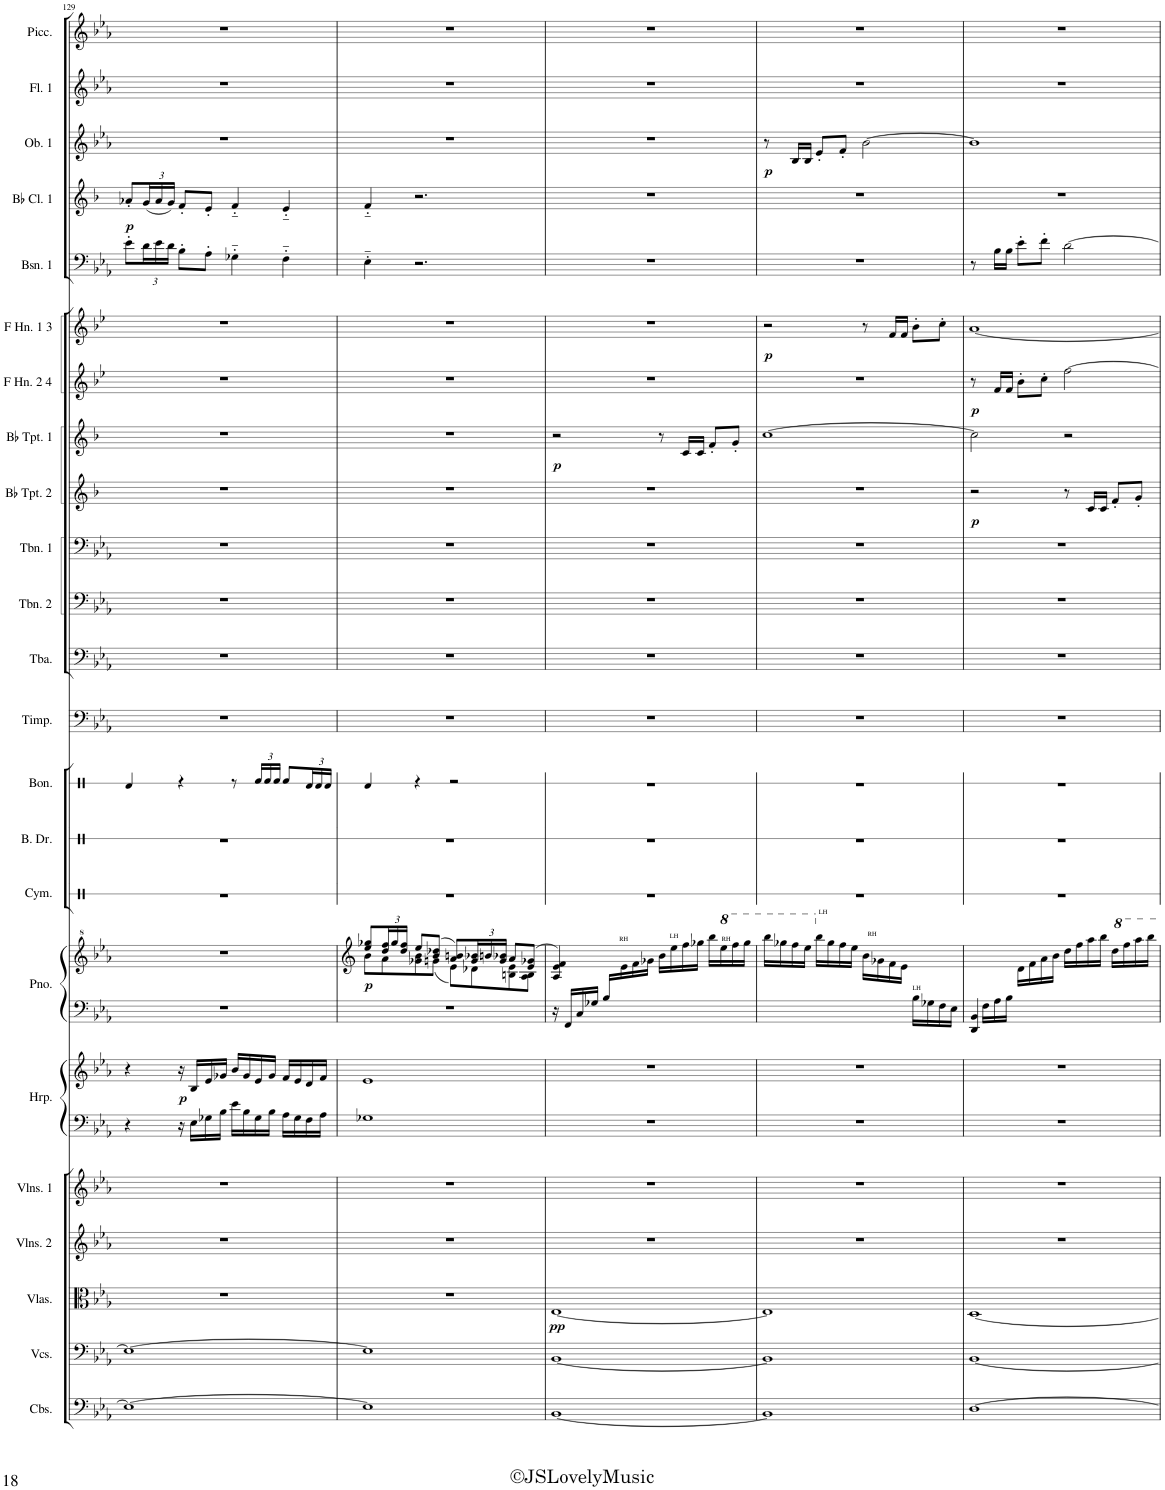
**kern	**kern	**kern	**dynam	**kern	**kern	**kern	**kern	**dynam	**kern	**kern	**dynam	**kern	**kern	**kern	**kern	**kern	**kern	**kern	**kern	**dynam	**kern	**dynam	**kern	**dynam	**kern	**dynam	**kern	**kern	**dynam	**kern	**dynam	**kern	**kern
*part23	*part22	*part21	*part21	*part20	*part19	*part18	*part18	*part18	*part17	*part17	*part17	*part16	*part15	*part14	*part13	*part12	*part11	*part10	*part9	*part9	*part8	*part8	*part7	*part7	*part6	*part6	*part5	*part4	*part4	*part3	*part3	*part2	*part1
*staff25	*staff24	*staff23	*staff23	*staff22	*staff21	*staff20	*staff19	*staff19/20	*staff18	*staff17	*staff17/18	*staff16	*staff15	*staff14	*staff13	*staff12	*staff11	*staff10	*staff9	*staff9	*staff8	*staff8	*staff7	*staff7	*staff6	*staff6	*staff5	*staff4	*staff4	*staff3	*staff3	*staff2	*staff1
*I"Contrabasses	*I"Violoncellos	*I"Violas	*	*I"Violins 2	*I"Violins 1	*I"Harp	*	*	*I"Piano	*	*	*I"Cymbal	*I"Bass Drum	*I"Snare Drum	*I"Timpani	*I"Tuba	*I"Trombone 2	*I"Trombone 1	*I"Bb Trumpet 2	*	*I"Bb Trumpet 1	*	*I"F Horn 2 &amp; 4	*	*I"F Horn 1 &amp; 3	*	*I"Bassoon 1	*I"Bb Clarinet 1	*	*I"Oboe 1	*	*I"Flute 1	*I"Piccolo
*I'Cbs.	*I'Vcs.	*I'Vlas.	*	*I'Vlns. 2	*I'Vlns. 1	*I'Hrp.	*	*	*I'Pno.	*	*	*I'Cym.	*I'B. Dr.	*I'Sn. Dr.	*I'Timp.	*I'Tba.	*I'Tbn. 2	*I'Tbn. 1	*I'Bb Tpt. 2	*	*I'Bb Tpt. 1	*	*I'F Hn. 2 4	*	*I'F Hn. 1 3	*	*I'Bsn. 1	*I'Bb Cl. 1	*	*I'Ob. 1	*	*I'Fl. 1	*I'Picc.
!!LO:PB:g=z
*clefF4	*clefF4	*clefC3	*	*clefG2	*clefG2	*clefF4	*clefG2	*	*clefF4	*clefG^2	*	*clefX	*clefX	*clefX	*clefF4	*clefF4	*clefF4	*clefF4	*clefG2	*	*clefG2	*	*clefG2	*	*clefG2	*	*clefF4	*clefG2	*	*clefG2	*	*clefG2	*clefG2
*Trd7c12	*	*	*	*	*	*	*	*	*	*	*	*	*	*	*	*	*	*	*Trd1c2	*	*Trd1c2	*	*Trd4c7	*	*Trd4c7	*	*	*Trd1c2	*	*	*	*	*Trd-7c-12
*k[b-e-a-]	*k[b-e-a-]	*k[b-e-a-]	*	*k[b-e-a-]	*k[b-e-a-]	*k[b-e-a-]	*k[b-e-a-]	*	*k[b-e-a-]	*k[b-e-a-]	*	*k[]	*k[]	*k[]	*k[b-e-a-]	*k[b-e-a-]	*k[b-e-a-]	*k[b-e-a-]	*k[b-]	*	*k[b-]	*	*k[b-e-]	*	*k[b-e-]	*	*k[b-e-a-]	*k[b-]	*	*k[b-e-a-]	*	*k[b-e-a-]	*k[b-e-a-]
*M4/4	*M4/4	*M4/4	*	*M4/4	*M4/4	*M4/4	*M4/4	*	*M4/4	*M4/4	*	*M4/4	*M4/4	*M4/4	*M4/4	*M4/4	*M4/4	*M4/4	*M4/4	*	*M4/4	*	*M4/4	*	*M4/4	*	*M4/4	*M4/4	*	*M4/4	*	*M4/4	*M4/4
=129	=129	=129	=129	=129	=129	=129	=129	=129	=129	=129	=129	=129	=129	=129	=129	=129	=129	=129	=129	=129	=129	=129	=129	=129	=129	=129	=129	=129	=129	=129	=129	=129	=129
!	!	!	!	!	!	!	!	!	!	!	!	!	!	!	!	!	!	!	!	!	!	!	!	!	!	!	!	!	!LO:DY:b	!	!	!	!
1E-_	1E-_	1r	.	1r	1r	4r	4r	.	1r	1r	.	1r	1r	4Rd/	1r	1r	1r	1r	1r	.	1r	.	1r	.	1r	.	8e-'\L	8a-X'/L	p	1r	.	1r	1r
*	*	*	*	*	*	*	*	*	*	*	*	*	*	*	*	*	*	*	*	*	*	*	*	*	*	*	*Xbrackettup	*Xbrackettup	*	*	*	*	*
.	.	.	.	.	.	.	.	.	.	.	.	.	.	.	.	.	.	.	.	.	.	.	.	.	.	.	24d\L	(24g/L	.	.	.	.	.
.	.	.	.	.	.	.	.	.	.	.	.	.	.	.	.	.	.	.	.	.	.	.	.	.	.	.	24e-\	24a-/	.	.	.	.	.
.	.	.	.	.	.	.	.	.	.	.	.	.	.	.	.	.	.	.	.	.	.	.	.	.	.	.	24d\JJ	24g/JJ)	.	.	.	.	.
!	!	!	!	!	!	!	!	!LO:DY:b	!	!	!	!	!	!	!	!	!	!	!	!	!	!	!	!	!	!	!	!	!	!	!	!	!
.	.	.	.	.	.	16r	16r	p	.	.	.	.	.	4r	.	.	.	.	.	.	.	.	.	.	.	.	8B-'\L	8f'/L	.	.	.	.	.
.	.	.	.	.	.	16E-\LL	16B-/LL	.	.	.	.	.	.	.	.	.	.	.	.	.	.	.	.	.	.	.	.	.	.	.	.	.	.
.	.	.	.	.	.	16G-X\	16e-/	.	.	.	.	.	.	.	.	.	.	.	.	.	.	.	.	.	.	.	8A-'\J	8e'/J	.	.	.	.	.
.	.	.	.	.	.	16B-\JJ	16g-X/JJ	.	.	.	.	.	.	.	.	.	.	.	.	.	.	.	.	.	.	.	.	.	.	.	.	.	.
.	.	.	.	.	.	16e-\LL	16b-/LL	.	.	.	.	.	.	8r	.	.	.	.	.	.	.	.	.	.	.	.	4G-X'~\	4f'~/	.	.	.	.	.
.	.	.	.	.	.	16B-\	16g-/	.	.	.	.	.	.	.	.	.	.	.	.	.	.	.	.	.	.	.	.	.	.	.	.	.	.
*	*	*	*	*	*	*	*	*	*	*	*	*	*	*Xbrackettup	*	*	*	*	*	*	*	*	*	*	*	*	*	*	*	*	*	*	*
.	.	.	.	.	.	16G-\	16e-/	.	.	.	.	.	.	24Rf/LL	.	.	.	.	.	.	.	.	.	.	.	.	.	.	.	.	.	.	.
.	.	.	.	.	.	.	.	.	.	.	.	.	.	24Rf/	.	.	.	.	.	.	.	.	.	.	.	.	.	.	.	.	.	.	.
.	.	.	.	.	.	16B-\JJ	16g-/JJ	.	.	.	.	.	.	.	.	.	.	.	.	.	.	.	.	.	.	.	.	.	.	.	.	.	.
.	.	.	.	.	.	.	.	.	.	.	.	.	.	24Rf/JJ	.	.	.	.	.	.	.	.	.	.	.	.	.	.	.	.	.	.	.
.	.	.	.	.	.	16A-\LL	16f/LL	.	.	.	.	.	.	8Rf/L	.	.	.	.	.	.	.	.	.	.	.	.	4F'~\	4e'~/	.	.	.	.	.
.	.	.	.	.	.	16G-\	16e-/	.	.	.	.	.	.	.	.	.	.	.	.	.	.	.	.	.	.	.	.	.	.	.	.	.	.
.	.	.	.	.	.	16F\	16d/	.	.	.	.	.	.	24Rd/L	.	.	.	.	.	.	.	.	.	.	.	.	.	.	.	.	.	.	.
.	.	.	.	.	.	.	.	.	.	.	.	.	.	24Rd/	.	.	.	.	.	.	.	.	.	.	.	.	.	.	.	.	.	.	.
.	.	.	.	.	.	16A-\JJ	16f/JJ	.	.	.	.	.	.	.	.	.	.	.	.	.	.	.	.	.	.	.	.	.	.	.	.	.	.
.	.	.	.	.	.	.	.	.	.	.	.	.	.	24Rd/JJ	.	.	.	.	.	.	.	.	.	.	.	.	.	.	.	.	.	.	.
=130	=130	=130	=130	=130	=130	=130	=130	=130	=130	=130	=130	=130	=130	=130	=130	=130	=130	=130	=130	=130	=130	=130	=130	=130	=130	=130	=130	=130	=130	=130	=130	=130	=130
*	*	*	*	*	*	*	*	*	*	*^	*	*	*	*	*	*	*	*	*	*	*	*	*	*	*	*	*	*	*	*	*	*	*
!	!	!	!	!	!	!	!	!	!	!	!	!LO:DY:b	!	!	!	!	!	!	!	!	!	!	!	!	!	!	!	!	!	!	!	!	!	!
1E-]	1E-]	1r	.	1r	1r	1G-X	1e-	.	1r	8ee-/ 8gg-X/L	8b-\L	p	1r	1r	4Rd/	1r	1r	1r	1r	1r	.	1r	.	1r	.	1r	.	4E-'~\	4f'~/	.	1r	.	1r	1r
*	*	*	*	*	*	*	*	*	*	*Xbrackettup	*	*	*	*	*	*	*	*	*	*	*	*	*	*	*	*	*	*	*	*	*	*	*	*
.	.	.	.	.	.	.	.	.	.	24dd/ 24ff/L	8a-\	.	.	.	.	.	.	.	.	.	.	.	.	.	.	.	.	.	.	.	.	.	.	.
.	.	.	.	.	.	.	.	.	.	24gg-/	.	.	.	.	.	.	.	.	.	.	.	.	.	.	.	.	.	.	.	.	.	.	.	.
.	.	.	.	.	.	.	.	.	.	24dd/ 24ff/JJ	.	.	.	.	.	.	.	.	.	.	.	.	.	.	.	.	.	.	.	.	.	.	.	.
.	.	.	.	.	.	.	.	.	.	8ee-/L	8g-X\ 8b-\	.	.	.	4r	.	.	.	.	.	.	.	.	.	.	.	.	2.r	2.r	.	.	.	.	.
.	.	.	.	.	.	.	.	.	.	(8b-/ 8dd-X/J	(8gn\J	.	.	.	.	.	.	.	.	.	.	.	.	.	.	.	.	.	.	.	.	.	.	.
.	.	.	.	.	.	.	.	.	.	8a-/ 8bn/L)	8e-\L)	.	.	.	2r	.	.	.	.	.	.	.	.	.	.	.	.	.	.	.	.	.	.	.
.	.	.	.	.	.	.	.	.	.	24g/ 24b-X/L	8d-X\	.	.	.	.	.	.	.	.	.	.	.	.	.	.	.	.	.	.	.	.	.	.	.
.	.	.	.	.	.	.	.	.	.	24bn/	.	.	.	.	.	.	.	.	.	.	.	.	.	.	.	.	.	.	.	.	.	.	.	.
.	.	.	.	.	.	.	.	.	.	24g/ 24b-X/JJ	.	.	.	.	.	.	.	.	.	.	.	.	.	.	.	.	.	.	.	.	.	.	.	.
.	.	.	.	.	.	.	.	.	.	8a-/L	8Bn\ 8e-\	.	.	.	.	.	.	.	.	.	.	.	.	.	.	.	.	.	.	.	.	.	.	.
.	.	.	.	.	.	.	.	.	.	(8e-/ 8g-X/J	8A-\ 8B\J	.	.	.	.	.	.	.	.	.	.	.	.	.	.	.	.	.	.	.	.	.	.	.
=131	=131	=131	=131	=131	=131	=131	=131	=131	=131	=131	=131	=131	=131	=131	=131	=131	=131	=131	=131	=131	=131	=131	=131	=131	=131	=131	=131	=131	=131	=131	=131	=131	=131	=131
!	!	!	!LO:DY:b	!	!	!	!	!	!	!	!	!	!	!	!	!	!	!	!	!	!	!	!LO:DY:b	!	!	!	!	!	!	!	!	!	!	!
[1BB-	[1BB-	[1E-	pp	1r	1r	1r	1r	.	16r	4A-/ 4e-/ 4f/)	16ryy	.	1r	1r	1r	1r	1r	1r	1r	1r	.	2r	p	1r	.	1r	.	1r	1r	.	1r	.	1r	1r
*	*	*	*	*	*	*	*	*	*	*v	*v	*	*	*	*	*	*	*	*	*	*	*	*	*	*	*	*	*	*	*	*	*	*	*
.	.	.	.	.	.	.	.	.	16FF/LL	.	.	.	.	.	.	.	.	.	.	.	.	.	.	.	.	.	.	.	.	.	.	.	.
.	.	.	.	.	.	.	.	.	16C/	.	.	.	.	.	.	.	.	.	.	.	.	.	.	.	.	.	.	.	.	.	.	.	.
.	.	.	.	.	.	.	.	.	16G-X/JJ	.	.	.	.	.	.	.	.	.	.	.	.	.	.	.	.	.	.	.	.	.	.	.	.
.	.	.	.	.	.	.	.	.	16B-/LL	2.ryy	.	.	.	.	.	.	.	.	.	.	.	.	.	.	.	.	.	.	.	.	.	.	.
*	*	*	*	*	*	*	*	*	*	*^	*	*	*	*	*	*	*	*	*	*	*	*	*	*	*	*	*	*	*	*	*	*	*
!	!	!	!	!	!	!	!	!	!LO:TX:a:t=RH	!	!	!	!	!	!	!	!	!	!	!	!	!	!	!	!	!	!	!	!	!	!	!	!	!
.	.	.	.	.	.	.	.	.	4ryy	.	16e-\	.	.	.	.	.	.	.	.	.	.	.	.	.	.	.	.	.	.	.	.	.	.	.
.	.	.	.	.	.	.	.	.	.	.	16f\	.	.	.	.	.	.	.	.	.	.	.	.	.	.	.	.	.	.	.	.	.	.	.
.	.	.	.	.	.	.	.	.	.	.	16g-X\JJ	.	.	.	.	.	.	.	.	.	.	.	.	.	.	.	.	.	.	.	.	.	.	.
.	.	.	.	.	.	.	.	.	.	.	16b-\LL	.	.	.	.	.	.	.	.	.	.	8r	.	.	.	.	.	.	.	.	.	.	.	.
!	!	!	!	!	!	!	!	!	!LO:TX:a:t=LH	!	!	!	!	!	!	!	!	!	!	!	!	!	!	!	!	!	!	!	!	!	!	!	!	!
.	.	.	.	.	.	.	.	.	4ryy	.	16ee-\	.	.	.	.	.	.	.	.	.	.	.	.	.	.	.	.	.	.	.	.	.	.	.
.	.	.	.	.	.	.	.	.	.	.	16ff\	.	.	.	.	.	.	.	.	.	.	16c/LL	.	.	.	.	.	.	.	.	.	.	.	.
.	.	.	.	.	.	.	.	.	.	.	16gg-X\JJ	.	.	.	.	.	.	.	.	.	.	16c/JJ	.	.	.	.	.	.	.	.	.	.	.	.
.	.	.	.	.	.	.	.	.	.	.	16bb-\LL	.	.	.	.	.	.	.	.	.	.	8f'/L	.	.	.	.	.	.	.	.	.	.	.	.
*	*	*	*	*	*	*	*	*	*	*8va	*	*	*	*	*	*	*	*	*	*	*	*	*	*	*	*	*	*	*	*	*	*	*	*
!	!	!	!	!	!	!	!	!	!LO:TX:a:t=RH	!	!	!	!	!	!	!	!	!	!	!	!	!	!	!	!	!	!	!	!	!	!	!	!	!
.	.	.	.	.	.	.	.	.	8.ryy	.	16eee-\	.	.	.	.	.	.	.	.	.	.	.	.	.	.	.	.	.	.	.	.	.	.	.
.	.	.	.	.	.	.	.	.	.	.	16fff\	.	.	.	.	.	.	.	.	.	.	8g'/J	.	.	.	.	.	.	.	.	.	.	.	.
.	.	.	.	.	.	.	.	.	.	.	16ggg-\JJ	.	.	.	.	.	.	.	.	.	.	.	.	.	.	.	.	.	.	.	.	.	.	.
=132	=132	=132	=132	=132	=132	=132	=132	=132	=132	=132	=132	=132	=132	=132	=132	=132	=132	=132	=132	=132	=132	=132	=132	=132	=132	=132	=132	=132	=132	=132	=132	=132	=132	=132
!	!	!	!	!	!	!	!	!	!	!	!	!	!	!	!	!	!	!	!	!	!	!	!	!	!	!	!LO:DY:b	!	!	!	!	!LO:DY:b	!	!
1BB-]	1BB-]	1E-]	.	1r	1r	1r	1r	.	4ryy	1ryy	16bbb-\LL	.	1r	1r	1r	1r	1r	1r	1r	1r	.	[1cc	.	1r	.	2r	p	1r	1r	.	8r	p	1r	1r
.	.	.	.	.	.	.	.	.	.	.	16ggg-X\	.	.	.	.	.	.	.	.	.	.	.	.	.	.	.	.	.	.	.	.	.	.	.
.	.	.	.	.	.	.	.	.	.	.	16fff\	.	.	.	.	.	.	.	.	.	.	.	.	.	.	.	.	.	.	.	16B-/LL	.	.	.
.	.	.	.	.	.	.	.	.	.	.	16eee-\JJ	.	.	.	.	.	.	.	.	.	.	.	.	.	.	.	.	.	.	.	16B-/JJ	.	.	.
*	*	*	*	*	*	*	*	*	*	*X8va	*	*	*	*	*	*	*	*	*	*	*	*	*	*	*	*	*	*	*	*	*	*	*	*
!	!	!	!	!	!	!	!	!	!LO:TX:a:t=LH	!	!	!	!	!	!	!	!	!	!	!	!	!	!	!	!	!	!	!	!	!	!	!	!	!
.	.	.	.	.	.	.	.	.	4ryy	.	16bb-\LL	.	.	.	.	.	.	.	.	.	.	.	.	.	.	.	.	.	.	.	8e-'/L	.	.	.
.	.	.	.	.	.	.	.	.	.	.	16gg-\	.	.	.	.	.	.	.	.	.	.	.	.	.	.	.	.	.	.	.	.	.	.	.
.	.	.	.	.	.	.	.	.	.	.	16ff\	.	.	.	.	.	.	.	.	.	.	.	.	.	.	.	.	.	.	.	8f'/J	.	.	.
.	.	.	.	.	.	.	.	.	.	.	16ee-\JJ	.	.	.	.	.	.	.	.	.	.	.	.	.	.	.	.	.	.	.	.	.	.	.
!	!	!	!	!	!	!	!	!	!LO:TX:a:t=RH	!	!	!	!	!	!	!	!	!	!	!	!	!	!	!	!	!	!	!	!	!	!	!	!	!
.	.	.	.	.	.	.	.	.	4ryy	.	16b-\LL	.	.	.	.	.	.	.	.	.	.	.	.	.	.	8r	.	.	.	.	[2b-\	.	.	.
.	.	.	.	.	.	.	.	.	.	.	16g-X\	.	.	.	.	.	.	.	.	.	.	.	.	.	.	.	.	.	.	.	.	.	.	.
.	.	.	.	.	.	.	.	.	.	.	16f\	.	.	.	.	.	.	.	.	.	.	.	.	.	.	16f/LL	.	.	.	.	.	.	.	.
.	.	.	.	.	.	.	.	.	.	.	16e-\JJ	.	.	.	.	.	.	.	.	.	.	.	.	.	.	16f/JJ	.	.	.	.	.	.	.	.
!	!	!	!	!	!	!	!	!	!LO:TX:a:t=LH	!	!	!	!	!	!	!	!	!	!	!	!	!	!	!	!	!	!	!	!	!	!	!	!	!
.	.	.	.	.	.	.	.	.	16B-\LL	.	4ryy	.	.	.	.	.	.	.	.	.	.	.	.	.	.	8b-'\L	.	.	.	.	.	.	.	.
.	.	.	.	.	.	.	.	.	16G-X\	.	.	.	.	.	.	.	.	.	.	.	.	.	.	.	.	.	.	.	.	.	.	.	.	.
.	.	.	.	.	.	.	.	.	16F\	.	.	.	.	.	.	.	.	.	.	.	.	.	.	.	.	8cc'\J	.	.	.	.	.	.	.	.
.	.	.	.	.	.	.	.	.	16E-\JJ	.	.	.	.	.	.	.	.	.	.	.	.	.	.	.	.	.	.	.	.	.	.	.	.	.
=133	=133	=133	=133	=133	=133	=133	=133	=133	=133	=133	=133	=133	=133	=133	=133	=133	=133	=133	=133	=133	=133	=133	=133	=133	=133	=133	=133	=133	=133	=133	=133	=133	=133	=133
*	*	*	*	*	*	*	*	*	*^	*	*	*	*	*	*	*	*	*	*	*	*	*	*	*	*	*	*	*	*	*	*	*	*	*
!	!	!	!	!	!	!	!	!	!	!	!	!	!	!	!	!	!	!	!	!	!	!LO:DY:b	!	!	!	!LO:DY:b	!	!	!	!	!	!	!	!	!
[1D	[1BB-	[1D	.	1r	1r	1r	1r	.	4DD/ 4BB-/	16ryy	1ryy	4ryy	.	1r	1r	1r	1r	1r	1r	1r	2r	p	2cc\]	.	8r	p	[1a	.	8r	1r	.	1b-]	.	1r	1r
.	.	.	.	.	.	.	.	.	.	16F\LL	.	.	.	.	.	.	.	.	.	.	.	.	.	.	.	.	.	.	.	.	.	.	.	.	.
.	.	.	.	.	.	.	.	.	.	16A-\	.	.	.	.	.	.	.	.	.	.	.	.	.	.	16f/LL	.	.	.	16B-\LL	.	.	.	.	.	.
.	.	.	.	.	.	.	.	.	.	16B-\JJ	.	.	.	.	.	.	.	.	.	.	.	.	.	.	16f/JJ	.	.	.	16B-\JJ	.	.	.	.	.	.
.	.	.	.	.	.	.	.	.	2.ryy	2.ryy	.	16d\LL	.	.	.	.	.	.	.	.	.	.	.	.	8b-'\L	.	.	.	8e-'\L	.	.	.	.	.	.
.	.	.	.	.	.	.	.	.	.	.	.	16f\	.	.	.	.	.	.	.	.	.	.	.	.	.	.	.	.	.	.	.	.	.	.	.
.	.	.	.	.	.	.	.	.	.	.	.	16a-\	.	.	.	.	.	.	.	.	.	.	.	.	8cc'\J	.	.	.	8f'\J	.	.	.	.	.	.
.	.	.	.	.	.	.	.	.	.	.	.	16b-\JJ	.	.	.	.	.	.	.	.	.	.	.	.	.	.	.	.	.	.	.	.	.	.	.
.	.	.	.	.	.	.	.	.	.	.	.	16dd\LL	.	.	.	.	.	.	.	.	8r	.	2r	.	[2ff\	.	.	.	[2d\	.	.	.	.	.	.
.	.	.	.	.	.	.	.	.	.	.	.	16ff\	.	.	.	.	.	.	.	.	.	.	.	.	.	.	.	.	.	.	.	.	.	.	.
.	.	.	.	.	.	.	.	.	.	.	.	16aa-\	.	.	.	.	.	.	.	.	16c/LL	.	.	.	.	.	.	.	.	.	.	.	.	.	.
.	.	.	.	.	.	.	.	.	.	.	.	16bb-\JJ	.	.	.	.	.	.	.	.	16c/JJ	.	.	.	.	.	.	.	.	.	.	.	.	.	.
.	.	.	.	.	.	.	.	.	.	.	.	16ddd\LL	.	.	.	.	.	.	.	.	8f'/L	.	.	.	.	.	.	.	.	.	.	.	.	.	.
.	.	.	.	.	.	.	.	.	.	.	.	16fff\	.	.	.	.	.	.	.	.	.	.	.	.	.	.	.	.	.	.	.	.	.	.	.
.	.	.	.	.	.	.	.	.	.	.	.	16aaa-\	.	.	.	.	.	.	.	.	8g'/J	.	.	.	.	.	.	.	.	.	.	.	.	.	.
.	.	.	.	.	.	.	.	.	.	.	.	16bbb-\JJ	.	.	.	.	.	.	.	.	.	.	.	.	.	.	.	.	.	.	.	.	.	.	.
*	*	*	*	*	*	*	*	*	*v	*v	*	*	*	*	*	*	*	*	*	*	*	*	*	*	*	*	*	*	*	*	*	*	*	*	*
*	*	*	*	*	*	*	*	*	*	*v	*v	*	*	*	*	*	*	*	*	*	*	*	*	*	*	*	*	*	*	*	*	*	*	*
=	=	=	=	=	=	=	=	=	=	=	=	=	=	=	=	=	=	=	=	=	=	=	=	=	=	=	=	=	=	=	=	=	=
*-	*-	*-	*-	*-	*-	*-	*-	*-	*-	*-	*-	*-	*-	*-	*-	*-	*-	*-	*-	*-	*-	*-	*-	*-	*-	*-	*-	*-	*-	*-	*-	*-	*-
